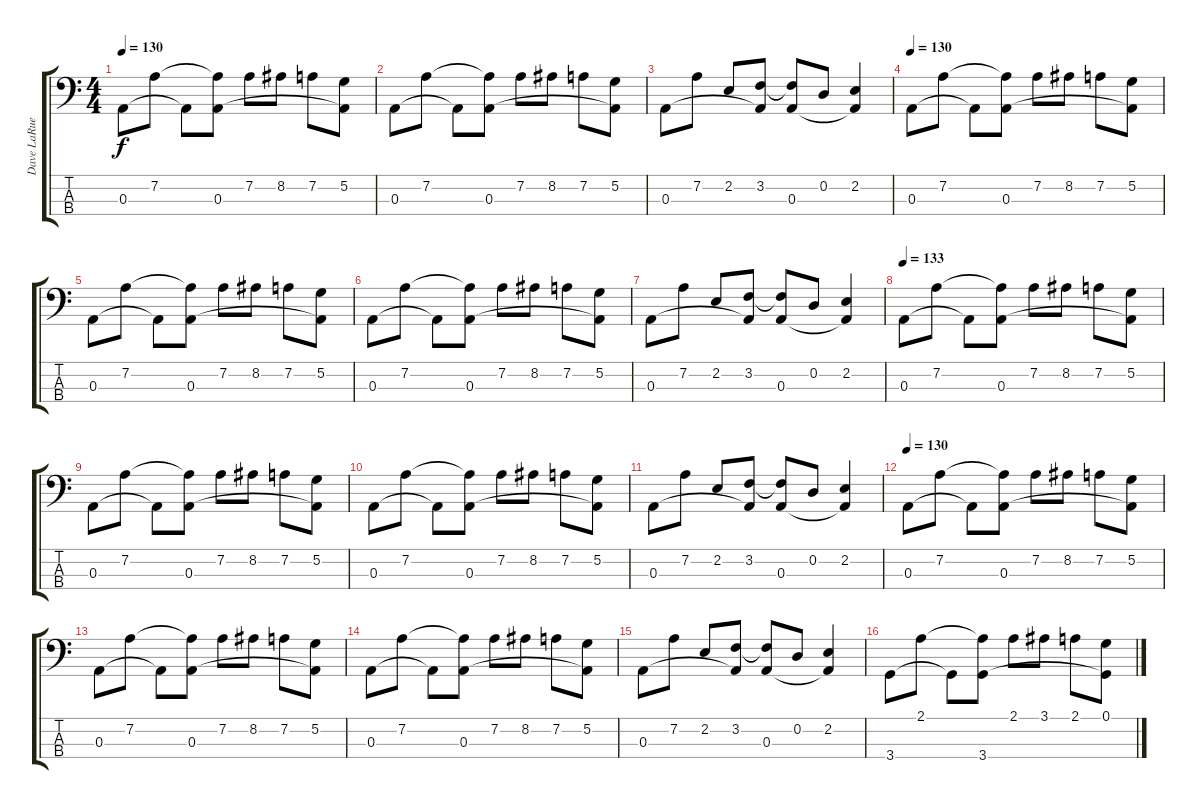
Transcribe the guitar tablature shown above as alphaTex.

\track ("Dave LaRue" "Dave LaRue") {instrument electricbassfinger}
\staff {score tabs}
\tuning (G2 D2 A1 E1) {hide}
\ts (4 4)
\tempo 130
\clef f4
\ks c
0.3.8{dy f} 7.2.8 0.3{t}.8 (7.2{t} 0.3).8 7.2.8 8.2.8 7.2.8 (5.2 0.3{t}).8 |
0.3.8 7.2.8 0.3{t}.8 (7.2{t} 0.3).8 7.2.8 8.2.8 7.2.8 (5.2 0.3{t}).8 |
0.3.8 7.2.8 2.2.8 (3.2 0.3{t}).8 (3.2{t} 0.3).8 0.2.8 (2.2 0.3{t}).4 |
\tempo 130
0.3.8 7.2.8 0.3{t}.8 (7.2{t} 0.3).8 7.2.8 8.2.8 7.2.8 (5.2 0.3{t}).8 |
0.3.8 7.2.8 0.3{t}.8 (7.2{t} 0.3).8 7.2.8 8.2.8 7.2.8 (5.2 0.3{t}).8 |
0.3.8 7.2.8 0.3{t}.8 (7.2{t} 0.3).8 7.2.8 8.2.8 7.2.8 (5.2 0.3{t}).8 |
0.3.8 7.2.8 2.2.8 (3.2 0.3{t}).8 (3.2{t} 0.3).8 0.2.8 (2.2 0.3{t}).4 |
\tempo 130
\tempo 133
0.3.8 7.2.8 0.3{t}.8 (7.2{t} 0.3).8 7.2.8 8.2.8 7.2.8 (5.2 0.3{t}).8 |
0.3.8 7.2.8 0.3{t}.8 (7.2{t} 0.3).8 7.2.8 8.2.8 7.2.8 (5.2 0.3{t}).8 |
0.3.8 7.2.8 0.3{t}.8 (7.2{t} 0.3).8 7.2.8 8.2.8 7.2.8 (5.2 0.3{t}).8 |
0.3.8 7.2.8 2.2.8 (3.2 0.3{t}).8 (3.2{t} 0.3).8 0.2.8 (2.2 0.3{t}).4 |
\tempo 130
0.3.8 7.2.8 0.3{t}.8 (7.2{t} 0.3).8 7.2.8 8.2.8 7.2.8 (5.2 0.3{t}).8 |
0.3.8 7.2.8 0.3{t}.8 (7.2{t} 0.3).8 7.2.8 8.2.8 7.2.8 (5.2 0.3{t}).8 |
0.3.8 7.2.8 0.3{t}.8 (7.2{t} 0.3).8 7.2.8 8.2.8 7.2.8 (5.2 0.3{t}).8 |
0.3.8 7.2.8 2.2.8 (3.2 0.3{t}).8 (3.2{t} 0.3).8 0.2.8 (2.2 0.3{t}).4 |
3.4.8 2.1.8 3.4{t}.8 (2.1{t} 3.4).8 2.1.8 3.1.8 2.1.8 (0.1 3.4{t}).8
